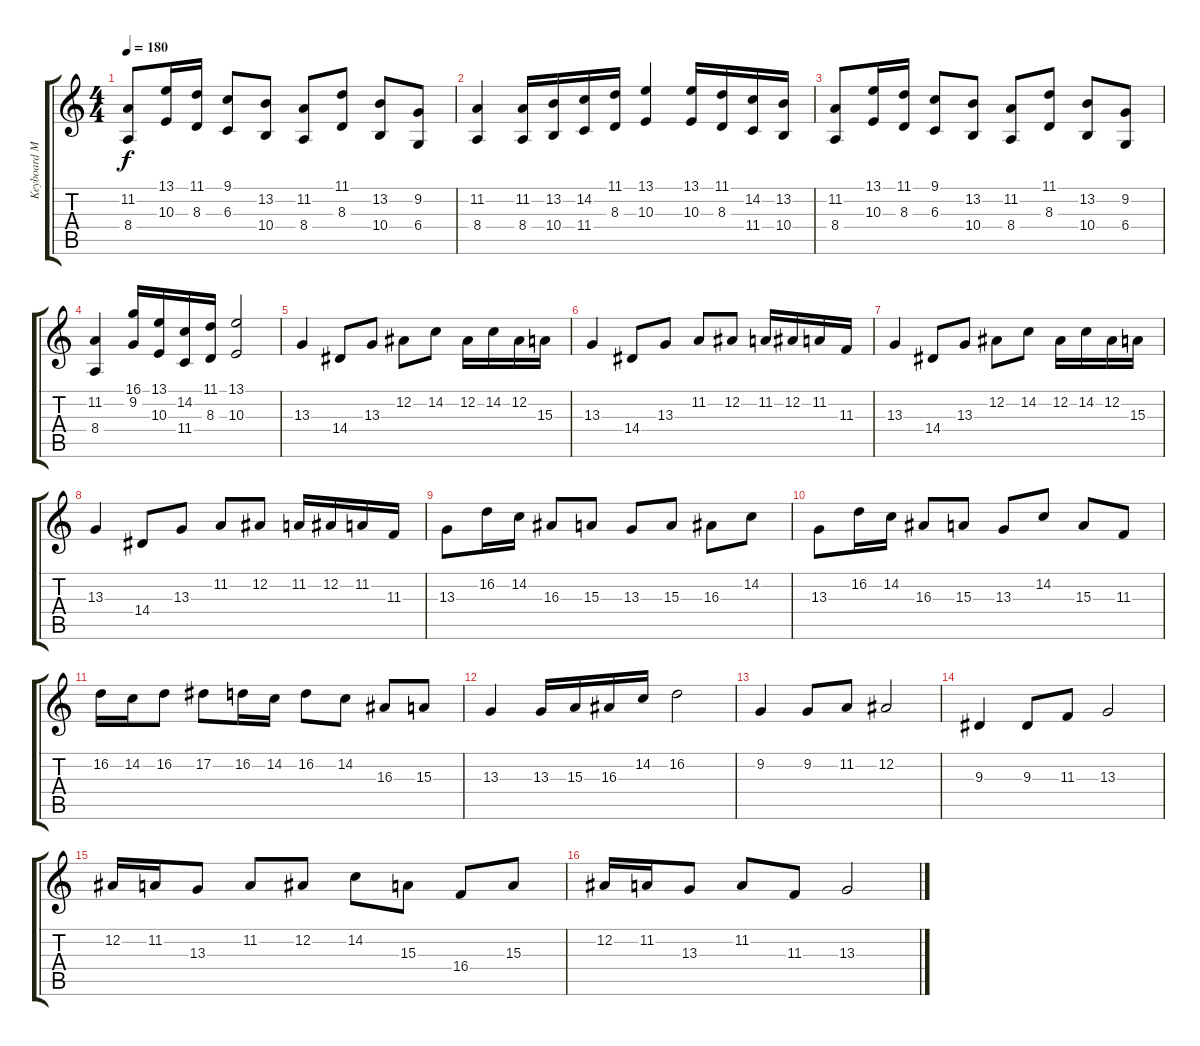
\track ("Keyboard Melodies" "Keyboard M") {instrument stringensemble1}
\staff {score tabs}
\tuning (Eb4 Bb3 Gb3 Db3 Ab2 Eb2) {hide}
\ts (4 4)
\tempo 180
\clef g2
\ks c
(11.2 8.4).8{dy f volume 10 instrument stringensemble1} (13.1 10.3).16 (11.1 8.3).16 (9.1 6.3).8 (13.2 10.4).8 (11.2 8.4).8 (11.1 8.3).8 (13.2 10.4).8 (9.2 6.4).8 |
(11.2 8.4).4 (11.2 8.4).16 (13.2 10.4).16 (14.2 11.4).16 (11.1 8.3).16 (13.1 10.3).4 (13.1 10.3).16 (11.1 8.3).16 (14.2 11.4).16 (13.2 10.4).16 |
(11.2 8.4).8 (13.1 10.3).16 (11.1 8.3).16 (9.1 6.3).8 (13.2 10.4).8 (11.2 8.4).8 (11.1 8.3).8 (13.2 10.4).8 (9.2 6.4).8 |
(11.2 8.4).4 (16.1 9.2).16 (13.1 10.3).16 (14.2 11.4).16 (11.1 8.3).16 (13.1 10.3).2 |
13.3.4{instrument orchestralharp} 14.4.8 13.3.8 12.2.8 14.2.8 12.2.16 14.2.16 12.2.16 15.3.16 |
13.3.4 14.4.8 13.3.8 11.2.8 12.2.8 11.2.16 12.2.16 11.2.16 11.3.16 |
13.3.4 14.4.8 13.3.8 12.2.8 14.2.8 12.2.16 14.2.16 12.2.16 15.3.16 |
13.3.4 14.4.8 13.3.8 11.2.8 12.2.8 11.2.16 12.2.16 11.2.16 11.3.16 |
13.3.8 16.2.16 14.2.16 16.3.8 15.3.8 13.3.8 15.3.8 16.3.8 14.2.8 |
13.3.8 16.2.16 14.2.16 16.3.8 15.3.8 13.3.8 14.2.8 15.3.8 11.3.8 |
16.2.16 14.2.16 16.2.8 17.2.8 16.2.16 14.2.16 16.2.8 14.2.8 16.3.8 15.3.8 |
13.3.4 13.3.16 15.3.16 16.3.16 14.2.16 16.2.2 |
9.2.4{volume 10 instrument stringensemble1} 9.2.8 11.2.8 12.2.2 |
9.3.4 9.3.8 11.3.8 13.3.2 |
12.2.16 11.2.16 13.3.8 11.2.8 12.2.8 14.2.8 15.3.8 16.4.8 15.3.8 |
12.2.16 11.2.16 13.3.8 11.2.8 11.3.8 13.3.2
